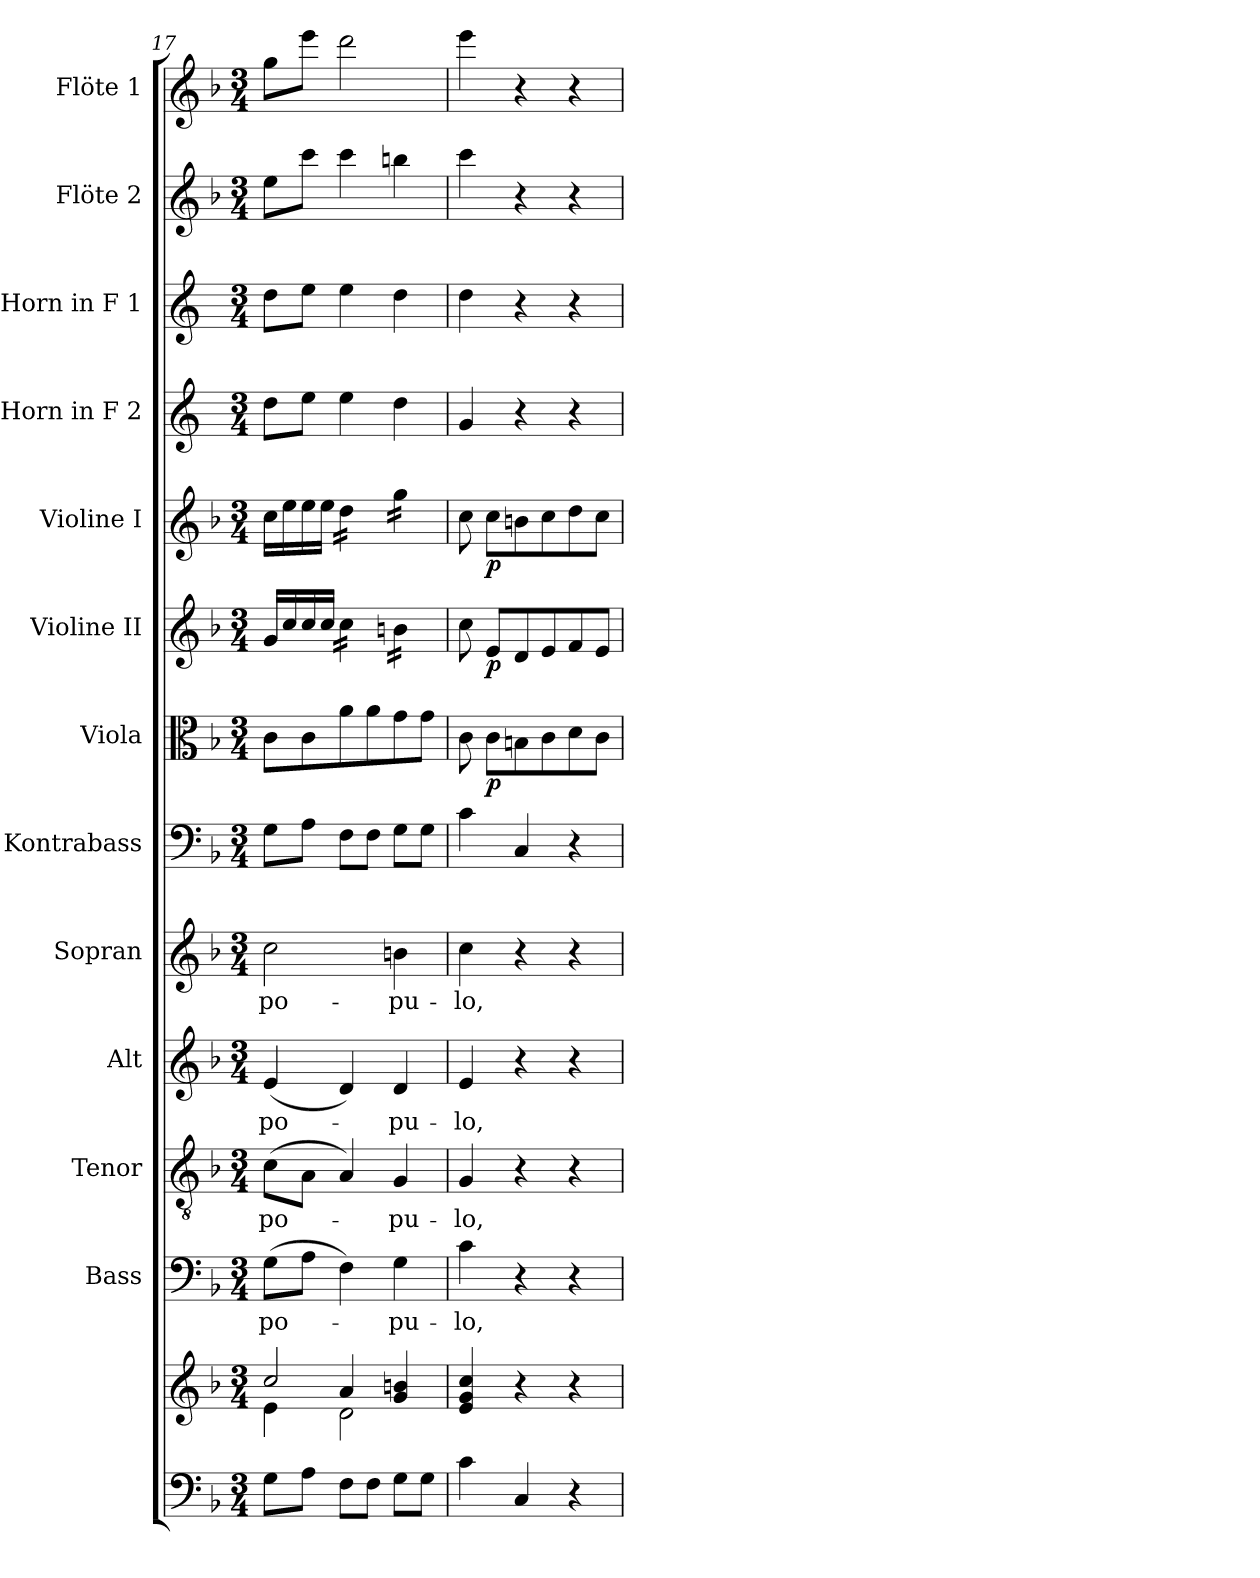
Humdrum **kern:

**kern	**kern	**kern	**text	**kern	**text	**kern	**text	**kern	**text	**kern	**kern	**dynam	**kern	**dynam	**kern	**dynam	**kern	**kern	**kern	**kern
*part13	*part13	*part12	*part12	*part11	*part11	*part10	*part10	*part9	*part9	*part8	*part7	*part7	*part6	*part6	*part5	*part5	*part4	*part3	*part2	*part1
*staff14	*staff13	*staff12	*staff12	*staff11	*staff11	*staff10	*staff10	*staff9	*staff9	*staff8	*staff7	*staff7	*staff6	*staff6	*staff5	*staff5	*staff4	*staff3	*staff2	*staff1
*	*	*I"Bass	*	*I"Tenor	*	*I"Alt	*	*I"Sopran	*	*I"Kontrabass	*I"Viola	*	*I"Violine II	*	*I"Violine I	*	*I"Horn in F 2	*I"Horn in F 1	*I"Flöte 2	*I"Flöte 1
*	*	*I'B.	*	*I'T.	*	*I'A.	*	*I'S.	*	*I'Kb.	*I'Vla.	*	*I'Vl. II	*	*I'Vl. I	*	*I'Hrn. F 2	*I'Hrn. F 1	*I'Fl. 2	*I'Fl. 1
!!LO:PB:g=z
*clefF4	*clefG2	*clefF4	*	*clefGv2	*	*clefG2	*	*clefG2	*	*clefF4	*clefC3	*	*clefG2	*	*clefG2	*	*clefG2	*clefG2	*clefG2	*clefG2
*	*	*	*	*	*	*	*	*	*	*ITrd7c12	*	*	*	*	*	*	*ITrd4c7	*ITrd4c7	*	*
*k[b-]	*k[b-]	*k[b-]	*	*k[b-]	*	*k[b-]	*	*k[b-]	*	*k[b-]	*k[b-]	*	*k[b-]	*	*k[b-]	*	*k[b-]	*k[b-]	*k[b-]	*k[b-]
*F:	*F:	*F:	*	*F:	*	*F:	*	*F:	*	*F:	*F:	*	*F:	*	*F:	*	*F:	*F:	*F:	*F:
*M3/4	*M3/4	*M3/4	*	*M3/4	*	*M3/4	*	*M3/4	*	*M3/4	*M3/4	*	*M3/4	*	*M3/4	*	*M3/4	*M3/4	*M3/4	*M3/4
=17	=17	=17	=17	=17	=17	=17	=17	=17	=17	=17	=17	=17	=17	=17	=17	=17	=17	=17	=17	=17
*	*^	*	*	*	*	*	*	*	*	*	*	*	*	*	*	*	*	*	*	*
*	*	*^	*	*	*	*	*	*	*	*	*	*	*	*	*	*	*	*	*	*	*
!	!	!	!	!	!LO:LY:b	!	!LO:LY:b	!	!LO:LY:b	!	!LO:LY:b	!	!	!	!	!	!	!	!	!	!	!
8G\L	2cc/	4e\	4ryy	(>8G\L	po-	(>8c\L	po-	(<4e/	po-	2cc\	po-	8GG\L	8c\L	.	16g/LL	.	16cc\LL	.	8g\L	8g\L	8ee\L	8gg\L
.	.	.	.	.	.	.	.	.	.	.	.	.	.	.	16cc/	.	16ee\	.	.	.	.	.
8A\J	.	.	.	8A\J	.	8A\J	.	.	.	.	.	8AA\J	8c\	.	16cc/	.	16ee\	.	8a\J	8a\J	8ccc\J	8eee\J
.	.	.	.	.	.	.	.	.	.	.	.	.	.	.	16cc/JJ	.	16ee\JJ	.	.	.	.	.
*	*	*	*	*	*	*	*	*	*	*	*	*	*	*	*tremolo	*	*	*	*	*	*	*
*	*	*	*	*	*	*	*	*	*	*	*	*	*	*	*	*	*tremolo	*	*	*	*	*
8F\L	.	2d\	4a/	4F\)	.	4A/)	.	4d/)	.	.	.	8FF\L	8a\	.	16cc\LL	.	16dd\LL	.	4a\	4a\	4ccc\	2ddd\
.	.	.	.	.	.	.	.	.	.	.	.	.	.	.	16cc\	.	16dd\	.	.	.	.	.
8F\J	.	.	.	.	.	.	.	.	.	.	.	8FF\J	8a\	.	16cc\	.	16dd\	.	.	.	.	.
.	.	.	.	.	.	.	.	.	.	.	.	.	.	.	16cc\JJ	.	16dd\JJ	.	.	.	.	.
!	!	!	!	!	!LO:LY:b	!	!LO:LY:b	!	!LO:LY:b	!	!LO:LY:b	!	!	!	!	!	!	!	!	!	!	!
8G\L	4g/ 4bn/	.	4ryy	4G\	-pu-	4G/	-pu-	4d/	-pu-	4bn\	-pu-	8GG\L	8g\	.	16bn\LL	.	16gg\LL	.	4g\	4g\	4bbn\	.
.	.	.	.	.	.	.	.	.	.	.	.	.	.	.	16bn\	.	16gg\	.	.	.	.	.
8G\J	.	.	.	.	.	.	.	.	.	.	.	8GG\J	8g\J	.	16bn\	.	16gg\	.	.	.	.	.
.	.	.	.	.	.	.	.	.	.	.	.	.	.	.	16bn\JJ	.	16gg\JJ	.	.	.	.	.
*	*	*	*	*	*	*	*	*	*	*	*	*	*	*	*	*	*Xtremolo	*	*	*	*	*
*	*	*	*	*	*	*	*	*	*	*	*	*	*	*	*Xtremolo	*	*	*	*	*	*	*
*	*v	*v	*v	*	*	*	*	*	*	*	*	*	*	*	*	*	*	*	*	*	*	*
=18	=18	=18	=18	=18	=18	=18	=18	=18	=18	=18	=18	=18	=18	=18	=18	=18	=18	=18	=18	=18
!	!	!	!LO:LY:b	!	!LO:LY:b	!	!LO:LY:b	!	!LO:LY:b	!	!	!	!	!	!	!	!	!	!	!
4c\	4e/ 4g/ 4cc/	4c\	-lo,	4G/	-lo,	4e/	-lo,	4cc\	-lo,	4C\	8c\	.	8cc\	.	8cc\	.	4c/	4g\	4ccc\	4eee\
!	!	!	!	!	!	!	!	!	!	!	!	!LO:DY:b	!	!LO:DY:b	!	!LO:DY:b	!	!	!	!
.	.	.	.	.	.	.	.	.	.	.	8c\L	p	8e/L	p	8cc\L	p	.	.	.	.
4C/	4r	4r	.	4r	.	4r	.	4r	.	4CC/	8Bn\	.	8d/	.	8bn\	.	4r	4r	4r	4r
.	.	.	.	.	.	.	.	.	.	.	8c\	.	8e/	.	8cc\	.	.	.	.	.
4r	4r	4r	.	4r	.	4r	.	4r	.	4r	8d\	.	8f/	.	8dd\	.	4r	4r	4r	4r
.	.	.	.	.	.	.	.	.	.	.	8c\J	.	8e/J	.	8cc\J	.	.	.	.	.
=	=	=	=	=	=	=	=	=	=	=	=	=	=	=	=	=	=	=	=	=
*-	*-	*-	*-	*-	*-	*-	*-	*-	*-	*-	*-	*-	*-	*-	*-	*-	*-	*-	*-	*-
